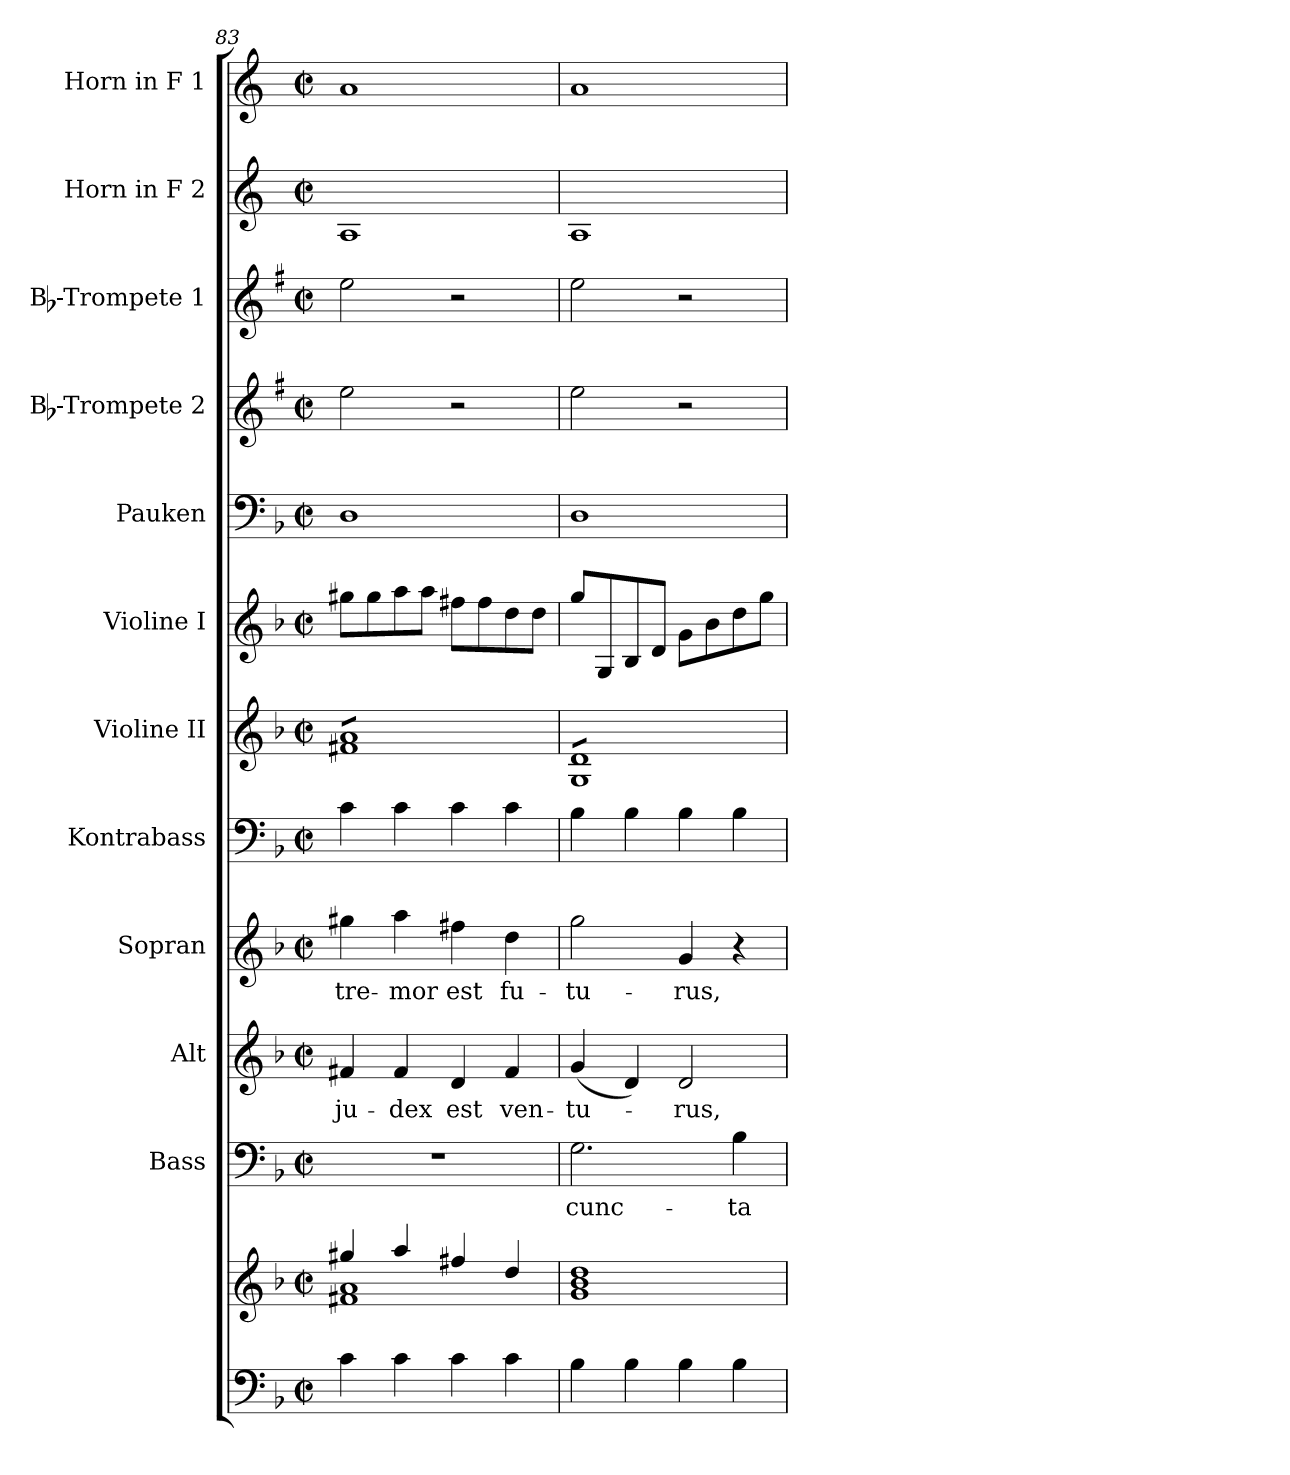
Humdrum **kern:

**kern	**kern	**kern	**text	**kern	**text	**kern	**text	**kern	**kern	**kern	**kern	**kern	**kern	**kern	**kern
*part12	*part12	*part11	*part11	*part10	*part10	*part9	*part9	*part8	*part7	*part6	*part5	*part4	*part3	*part2	*part1
*staff13	*staff12	*staff11	*staff11	*staff10	*staff10	*staff9	*staff9	*staff8	*staff7	*staff6	*staff5	*staff4	*staff3	*staff2	*staff1
*	*	*I"Bass	*	*I"Alt	*	*I"Sopran	*	*I"Kontrabass	*I"Violine II	*I"Violine I	*I"Pauken	*I"Bb-Trompete 2	*I"Bb-Trompete 1	*I"Horn in F 2	*I"Horn in F 1
*	*	*I'B.	*	*I'A.	*	*I'S.	*	*I'Kb.	*I'Vl. II	*I'Vl. I	*I'Pk.	*I'Bb Trp. 2	*I'Bb Trp. 1	*	*
*clefF4	*clefG2	*clefF4	*	*clefG2	*	*clefG2	*	*clefF4	*clefG2	*clefG2	*clefF4	*clefG2	*clefG2	*clefG2	*clefG2
*	*	*	*	*	*	*	*	*ITrd7c12	*	*	*	*ITrd1c2	*ITrd1c2	*ITrd4c7	*ITrd4c7
*k[b-]	*k[b-]	*k[b-]	*	*k[b-]	*	*k[b-]	*	*k[b-]	*k[b-]	*k[b-]	*k[b-]	*k[b-]	*k[b-]	*k[b-]	*k[b-]
*F:	*F:	*F:	*	*F:	*	*F:	*	*F:	*F:	*F:	*F:	*F:	*F:	*F:	*F:
*M2/2	*M2/2	*M2/2	*	*M2/2	*	*M2/2	*	*M2/2	*M2/2	*M2/2	*M2/2	*M2/2	*M2/2	*M2/2	*M2/2
*met(c|)	*met(c|)	*met(c|)	*	*met(c|)	*	*met(c|)	*	*met(c|)	*met(c|)	*met(c|)	*met(c|)	*met(c|)	*met(c|)	*met(c|)	*met(c|)
=83	=83	=83	=83	=83	=83	=83	=83	=83	=83	=83	=83	=83	=83	=83	=83
*	*^	*	*	*	*	*	*	*	*	*	*	*	*	*	*
!	!	!	!	!	!	!LO:LY:b	!	!LO:LY:b	!	!	!	!	!	!	!	!
*	*	*	*	*	*	*	*	*	*	*tremolo	*	*	*	*	*	*
4c\	4gg#X/	1f#X 1a	1r	.	4f#X/	ju-	4gg#X\	tre-	4C\	8f#X 8aL	8gg#X\L	1D	2dd\	2dd\	1D	1d
.	.	.	.	.	.	.	.	.	.	8f#X 8a	8gg#\	.	.	.	.	.
!	!	!	!	!	!	!LO:LY:b	!	!LO:LY:b	!	!	!	!	!	!	!	!
4c\	4aa/	.	.	.	4f#/	-dex	4aa\	-mor	4C\	8f#X 8a	8aa\	.	.	.	.	.
.	.	.	.	.	.	.	.	.	.	8f#X 8a	8aa\J	.	.	.	.	.
!	!	!	!	!	!	!LO:LY:b	!	!LO:LY:b	!	!	!	!	!	!	!	!
4c\	4ff#X/	.	.	.	4d/	est	4ff#X\	est	4C\	8f#X 8a	8ff#X\L	.	2r	2r	.	.
.	.	.	.	.	.	.	.	.	.	8f#X 8a	8ff#\	.	.	.	.	.
!	!	!	!	!	!	!LO:LY:b	!	!LO:LY:b	!	!	!	!	!	!	!	!
4c\	4dd/	.	.	.	4f#/	ven-	4dd\	fu-	4C\	8f#X 8a	8dd\	.	.	.	.	.
.	.	.	.	.	.	.	.	.	.	8f#X 8aJ	8dd\J	.	.	.	.	.
*	*v	*v	*	*	*	*	*	*	*	*	*	*	*	*	*	*
=84	=84	=84	=84	=84	=84	=84	=84	=84	=84	=84	=84	=84	=84	=84	=84
!	!	!	!LO:LY:b	!	!LO:LY:b	!	!LO:LY:b	!	!	!	!	!	!	!	!
4B-\	1g 1b- 1dd	2.G\	cunc-	(<4g/	-tu-	2gg\	-tu-	4BB-\	8G 8dL	8gg/L	1D	2dd\	2dd\	1D	1d
.	.	.	.	.	.	.	.	.	8G 8d	8G/	.	.	.	.	.
4B-\	.	.	.	4d/)	.	.	.	4BB-\	8G 8d	8B-/	.	.	.	.	.
.	.	.	.	.	.	.	.	.	8G 8d	8d/J	.	.	.	.	.
!	!	!	!	!	!LO:LY:b	!	!LO:LY:b	!	!	!	!	!	!	!	!
4B-\	.	.	.	2d/	-rus,	4g/	-rus,	4BB-\	8G 8d	8g\L	.	2r	2r	.	.
.	.	.	.	.	.	.	.	.	8G 8d	8b-\	.	.	.	.	.
!	!	!	!LO:LY:b	!	!	!	!	!	!	!	!	!	!	!	!
4B-\	.	4B-\	-ta	.	.	4r	.	4BB-\	8G 8d	8dd\	.	.	.	.	.
.	.	.	.	.	.	.	.	.	8G 8dJ	8gg\J	.	.	.	.	.
*	*	*	*	*	*	*	*	*	*Xtremolo	*	*	*	*	*	*
=	=	=	=	=	=	=	=	=	=	=	=	=	=	=	=
*-	*-	*-	*-	*-	*-	*-	*-	*-	*-	*-	*-	*-	*-	*-	*-
